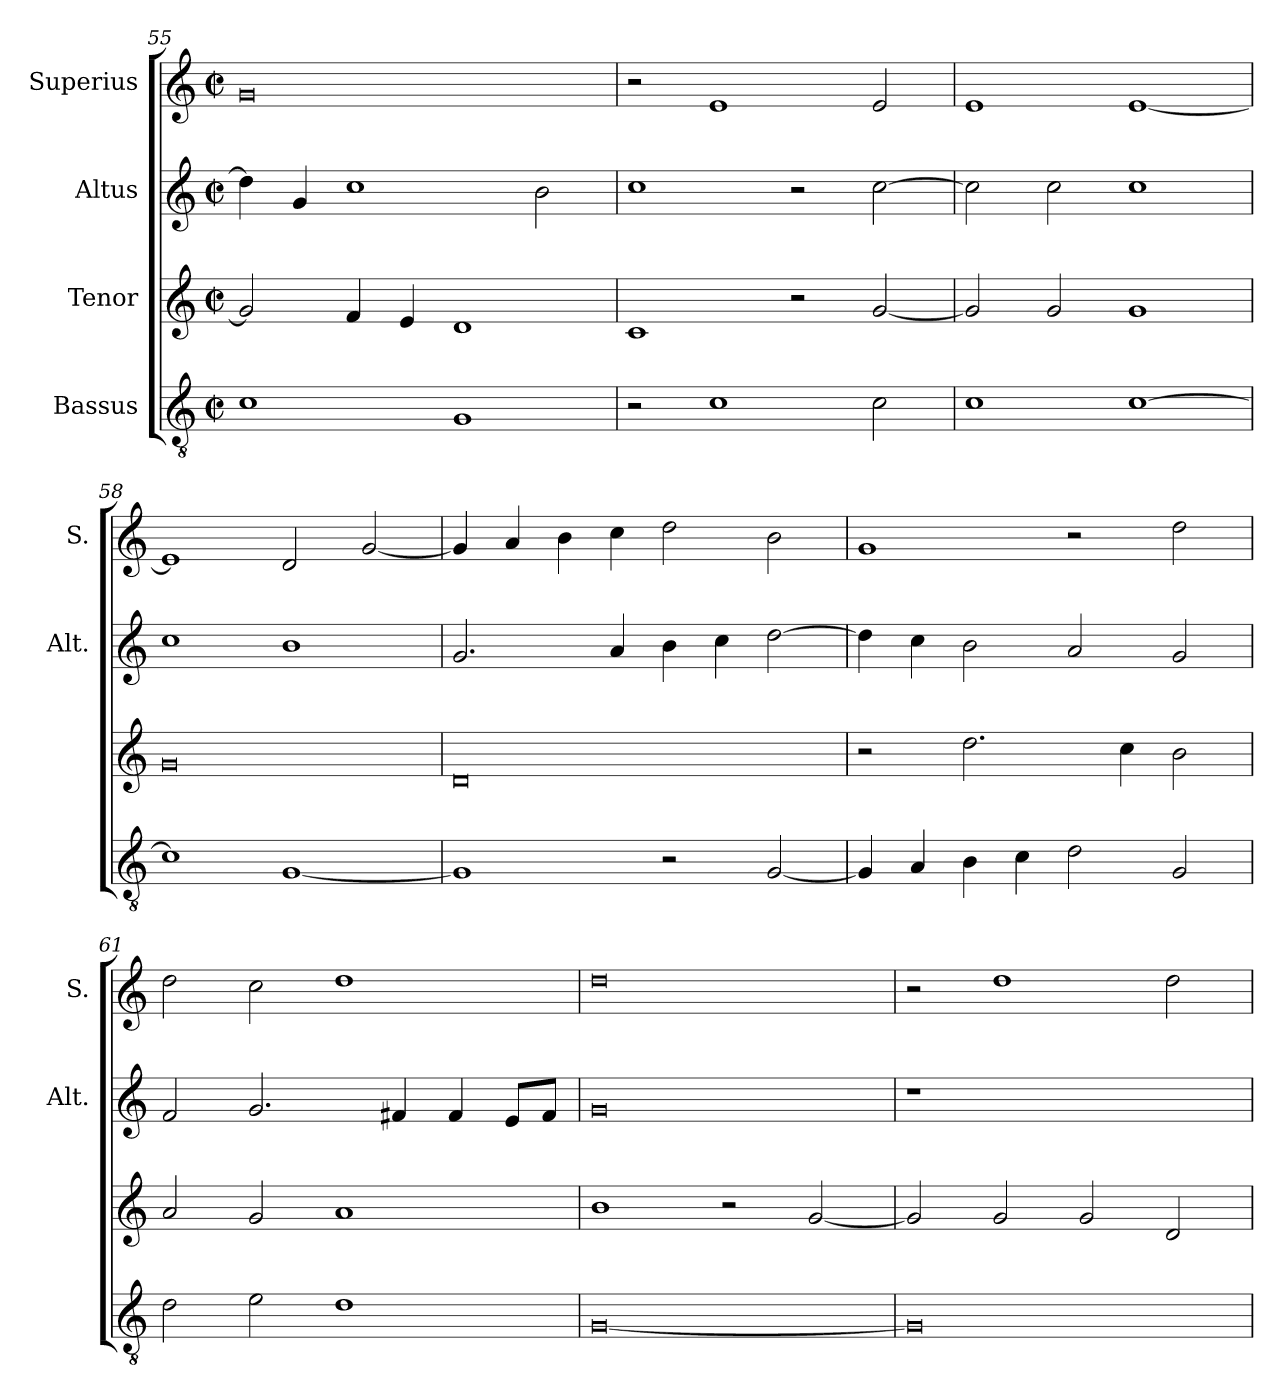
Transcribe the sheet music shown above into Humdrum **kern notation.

**kern	**kern	**kern	**kern
*part4	*part3	*part2	*part1
*staff4	*staff3	*staff2	*staff1
*I"Bassus	*I"Tenor	*I"Altus	*I"Superius
*	*	*I'Alt.	*I'S.
*clefGv2	*clefG2	*clefG2	*clefG2
*ITrd7c12	*	*	*
*k[]	*k[]	*k[]	*k[]
*C:	*C:	*C:	*C:
*M2/2	*M2/2	*M2/2	*M2/2
*met(c|)	*met(c|)	*met(c|)	*met(c|)
=55	=55	=55	=55
1Ci	2gi/]	4ddi\]	0gi
.	.	4gi/	.
.	4fi/	1cci	.
.	4ei/	.	.
1GGi	1di	.	.
.	.	2bi\	.
=56	=56	=56	=56
2r	1ci	1cci	2r
1Ci	.	.	1ei
.	2r	2r	.
2Ci\	[<2gi/	[>2cci\	2ei/
=57	=57	=57	=57
1Ci	2gi/]	2cci\]	1ei
.	2gi/	2cci\	.
[>1Ci	1gi	1cci	[<1ei
!!LO:PB:g=z
=58	=58	=58	=58
1Ci]	0gi	1cci	1ei]
[<1GGi	.	1bi	2di/
.	.	.	[<2gi/
=59	=59	=59	=59
1GGi]	0di	2.gi/	4gi/]
.	.	.	4ai/
.	.	.	4bi\
.	.	4ai/	4cci\
2r	.	4bi\	2ddi\
.	.	4cci\	.
[<2GGi/	.	[>2ddi\	2bi\
=60	=60	=60	=60
4GGi/]	2r	4ddi\]	1gi
4AAi/	.	4cci\	.
4BBi\	2.ddi\	2bi\	.
4Ci\	.	.	.
2Di\	.	2ai/	2r
.	4cci\	.	.
2GGi/	2bi\	2gi/	2ddi\
=61	=61	=61	=61
2Di\	2ai/	2fi/	2ddi\
2Ei\	2gi/	2.gi/	2cci\
1Di	1ai	.	1ddi
.	.	4f#Xi/	.
.	.	4f#i/	.
.	.	8ei/L	.
.	.	8f#i/J	.
=62	=62	=62	=62
[<0GGi	1bi	0gi	0ddi
.	2r	.	.
.	[<2gi/	.	.
!!LO:LB:g=z
=63	=63	=63	=63
!	!	!LO:N:vis=1	!
0GGi]	2gi/]	1r	2r
.	2gi/	.	1ddi
.	2gi/	1ryy	.
.	2di/	.	2ddi\
=	=	=	=
*-	*-	*-	*-
